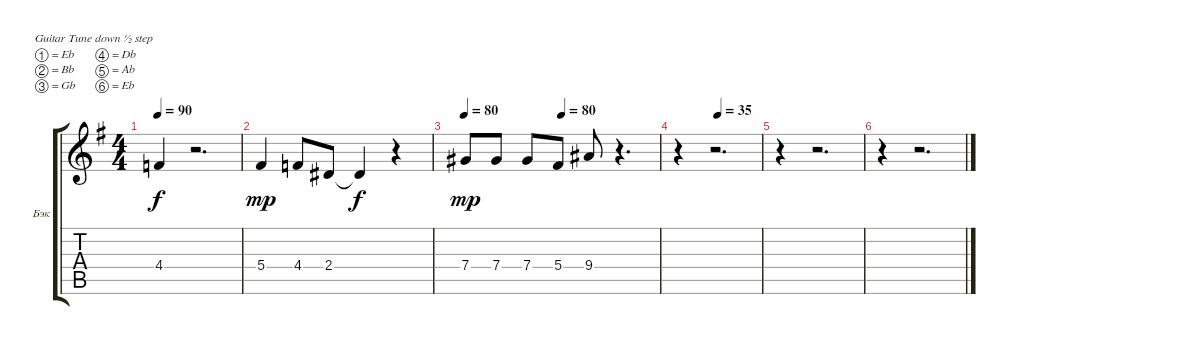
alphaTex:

\bracketExtendMode groupsimilarinstruments
\firstSystemTrackNameOrientation horizontal
\otherSystemsTrackNameOrientation horizontal
\track ("Кирилл Покровский" "Бэк") {instrument choiraahs}
\staff {score tabs}
\tuning (Eb4 Bb3 Gb3 Db3 Ab2 Eb2)
\displaytranspose 12
\ts (4 4)
\tempo 90
\clef g2
\ks eminor
4.4{t}.4{dy f} r.2{d} |
5.4.4{dy mp} 4.4.8 2.4.8 2.4{t}.4{dy f} r.4 |
\tempo 80
\tempo (80 0.5)
7.4.8{dy mp} 7.4.8 7.4.8 5.4.8 9.4.8 r.4{d} |
\tempo (35 0.484375)
r.4 r.2{d} |
r.4 r.2{d} |
r.4 r.2{d}
